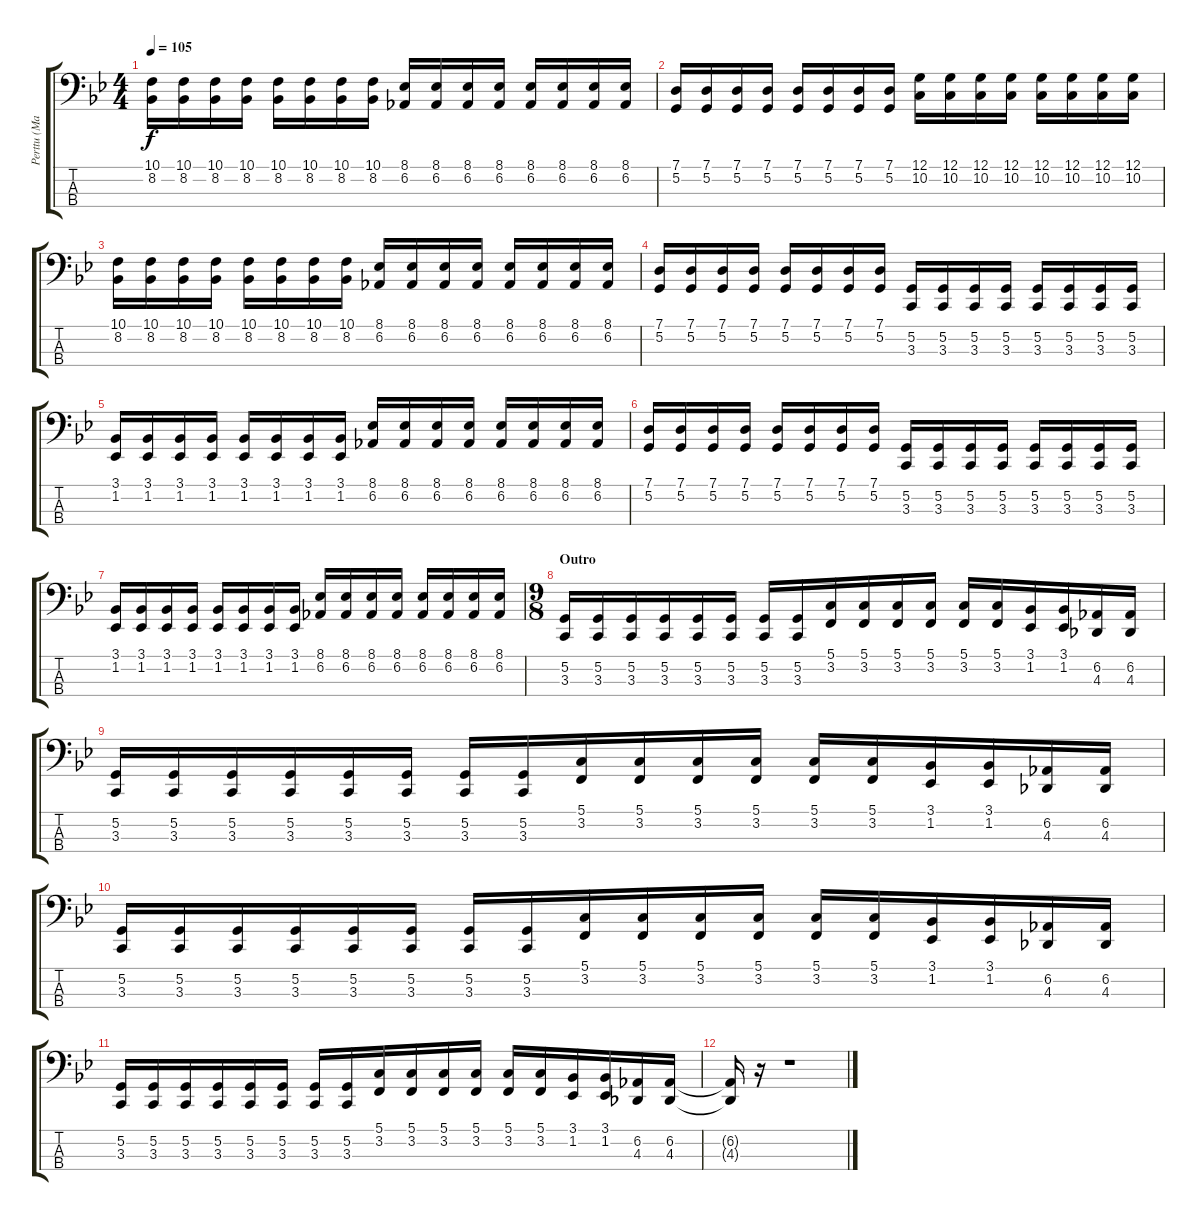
\track ("Perttu (Main Rhythm)" "Perttu (Ma") {instrument cello}
\staff {score tabs}
\tuning (G2 D2 A1 E1) {hide}
\ts (4 4)
\tempo 105
\clef f4
\ks bb
(10.1 8.2).16{dy f} (10.1 8.2).16 (10.1 8.2).16 (10.1 8.2).16 (10.1 8.2).16 (10.1 8.2).16 (10.1 8.2).16 (10.1 8.2).16 (8.1 6.2).16 (8.1 6.2).16 (8.1 6.2).16 (8.1 6.2).16 (8.1 6.2).16 (8.1 6.2).16 (8.1 6.2).16 (8.1 6.2).16 |
(7.1 5.2).16 (7.1 5.2).16 (7.1 5.2).16 (7.1 5.2).16 (7.1 5.2).16 (7.1 5.2).16 (7.1 5.2).16 (7.1 5.2).16 (12.1 10.2).16 (12.1 10.2).16 (12.1 10.2).16 (12.1 10.2).16 (12.1 10.2).16 (12.1 10.2).16 (12.1 10.2).16 (12.1 10.2).16 |
(10.1 8.2).16 (10.1 8.2).16 (10.1 8.2).16 (10.1 8.2).16 (10.1 8.2).16 (10.1 8.2).16 (10.1 8.2).16 (10.1 8.2).16 (8.1 6.2).16 (8.1 6.2).16 (8.1 6.2).16 (8.1 6.2).16 (8.1 6.2).16 (8.1 6.2).16 (8.1 6.2).16 (8.1 6.2).16 |
(7.1 5.2).16 (7.1 5.2).16 (7.1 5.2).16 (7.1 5.2).16 (7.1 5.2).16 (7.1 5.2).16 (7.1 5.2).16 (7.1 5.2).16 (5.2 3.3).16 (5.2 3.3).16 (5.2 3.3).16 (5.2 3.3).16 (5.2 3.3).16 (5.2 3.3).16 (5.2 3.3).16 (5.2 3.3).16 |
(3.1 1.2).16 (3.1 1.2).16 (3.1 1.2).16 (3.1 1.2).16 (3.1 1.2).16 (3.1 1.2).16 (3.1 1.2).16 (3.1 1.2).16 (8.1 6.2).16 (8.1 6.2).16 (8.1 6.2).16 (8.1 6.2).16 (8.1 6.2).16 (8.1 6.2).16 (8.1 6.2).16 (8.1 6.2).16 |
(7.1 5.2).16 (7.1 5.2).16 (7.1 5.2).16 (7.1 5.2).16 (7.1 5.2).16 (7.1 5.2).16 (7.1 5.2).16 (7.1 5.2).16 (5.2 3.3).16 (5.2 3.3).16 (5.2 3.3).16 (5.2 3.3).16 (5.2 3.3).16 (5.2 3.3).16 (5.2 3.3).16 (5.2 3.3).16 |
(3.1 1.2).16 (3.1 1.2).16 (3.1 1.2).16 (3.1 1.2).16 (3.1 1.2).16 (3.1 1.2).16 (3.1 1.2).16 (3.1 1.2).16 (8.1 6.2).16 (8.1 6.2).16 (8.1 6.2).16 (8.1 6.2).16 (8.1 6.2).16 (8.1 6.2).16 (8.1 6.2).16 (8.1 6.2).16 |
\ts (9 8)
\section ("" "Outro")
(5.2 3.3).16 (5.2 3.3).16 (5.2 3.3).16 (5.2 3.3).16 (5.2 3.3).16 (5.2 3.3).16 (5.2 3.3).16 (5.2 3.3).16 (5.1 3.2).16 (5.1 3.2).16 (5.1 3.2).16 (5.1 3.2).16 (5.1 3.2).16 (5.1 3.2).16 (3.1 1.2).16 (3.1 1.2).16 (6.2 4.3).16 (6.2 4.3).16 |
(5.2 3.3).16 (5.2 3.3).16 (5.2 3.3).16 (5.2 3.3).16 (5.2 3.3).16 (5.2 3.3).16 (5.2 3.3).16 (5.2 3.3).16 (5.1 3.2).16 (5.1 3.2).16 (5.1 3.2).16 (5.1 3.2).16 (5.1 3.2).16 (5.1 3.2).16 (3.1 1.2).16 (3.1 1.2).16 (6.2 4.3).16 (6.2 4.3).16 |
(5.2 3.3).16 (5.2 3.3).16 (5.2 3.3).16 (5.2 3.3).16 (5.2 3.3).16 (5.2 3.3).16 (5.2 3.3).16 (5.2 3.3).16 (5.1 3.2).16 (5.1 3.2).16 (5.1 3.2).16 (5.1 3.2).16 (5.1 3.2).16 (5.1 3.2).16 (3.1 1.2).16 (3.1 1.2).16 (6.2 4.3).16 (6.2 4.3).16 |
(5.2 3.3).16 (5.2 3.3).16 (5.2 3.3).16 (5.2 3.3).16 (5.2 3.3).16 (5.2 3.3).16 (5.2 3.3).16 (5.2 3.3).16 (5.1 3.2).16 (5.1 3.2).16 (5.1 3.2).16 (5.1 3.2).16 (5.1 3.2).16 (5.1 3.2).16 (3.1 1.2).16 (3.1 1.2).16 (6.2 4.3).16 (6.2 4.3).16 |
(6.2{t} 4.3{t}).16 r.16 r.1
